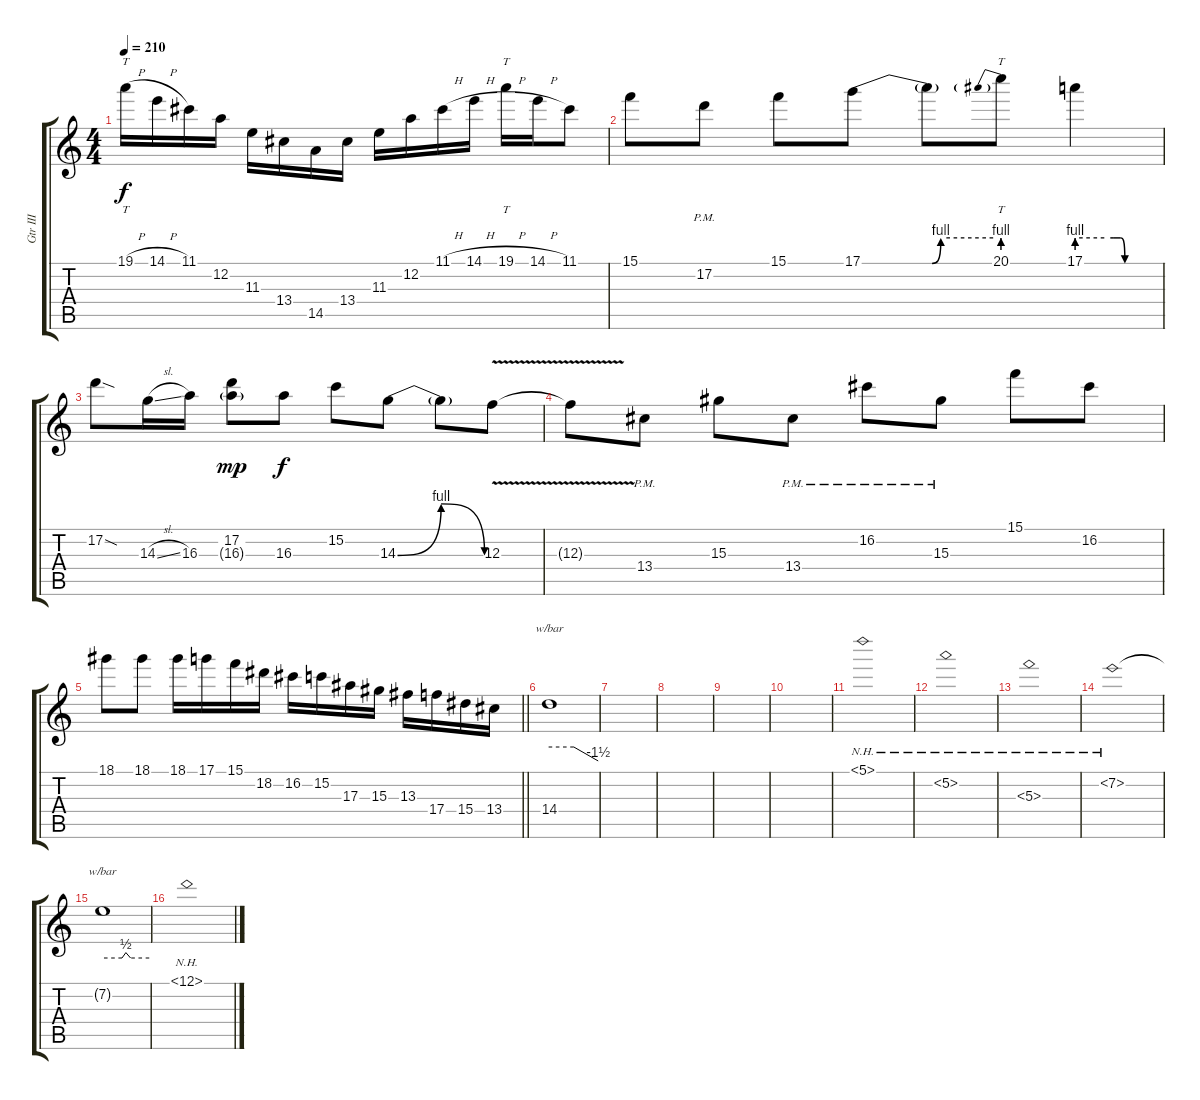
\track ("Gtr III" "Gtr III") {instrument distortionguitar}
\staff {score tabs}
\tuning (D4 A3 F3 C3 G2 D2) {hide}
\ts (4 4)
\tempo 210
\clef g2
\ks c
19.1{h}.16{tt dy f} 14.1{h}.16 11.1.16 12.2.16 11.3.16 13.4.16 14.5.16 13.4.16 11.3.16 12.2.16 11.1{h}.16 14.1{h}.16 19.1{h}.16{tt} 14.1{h}.16 11.1.8 |
15.1.8 17.2{pm}.8 15.1.8 17.1{be (custom 0 0 28 0 32 0 36 4 60 4)}.8 17.1{t}.8 20.1{be (prebend 0 4 60 4)}.8{tt} 17.1{be (custom 0 4 20 4 27 4 32 4 35 0 60 0)}.4 |
17.2{sod}.8 14.3{sl}.16 16.3.16 (17.2 16.3{g}).8{dy mp} 16.3.8{dy f} 15.2.8 14.3{be (bendrelease 0 0 30 4 30 4 60 0)}.8 14.3{t}.8 12.3{v}.8 |
12.3{t}.8 13.4{pm}.8 15.3.8 13.4{pm}.8 16.2{pm}.8 15.3{pm}.8 15.1.8 16.2.8 |
\barLineRight lightlight
18.1.8 18.1.8 18.1.16 17.1.16 15.1.16 18.2.16 16.2.16 15.2.16 17.3.16 15.3.16 13.3.16 17.4.16 15.4.16 13.4.16 |
14.4.1{tbe (custom default 0 0 30 0 60 -6)} |
|
|
|
|
5.1{nh}.1 |
5.2{nh}.1 |
5.3{nh}.1 |
7.2{nh}.1 |
7.2{t}.1{tbe (custom default 0 0 25 0 30 2 36 0 60 0)} |
12.1{nh}.1
